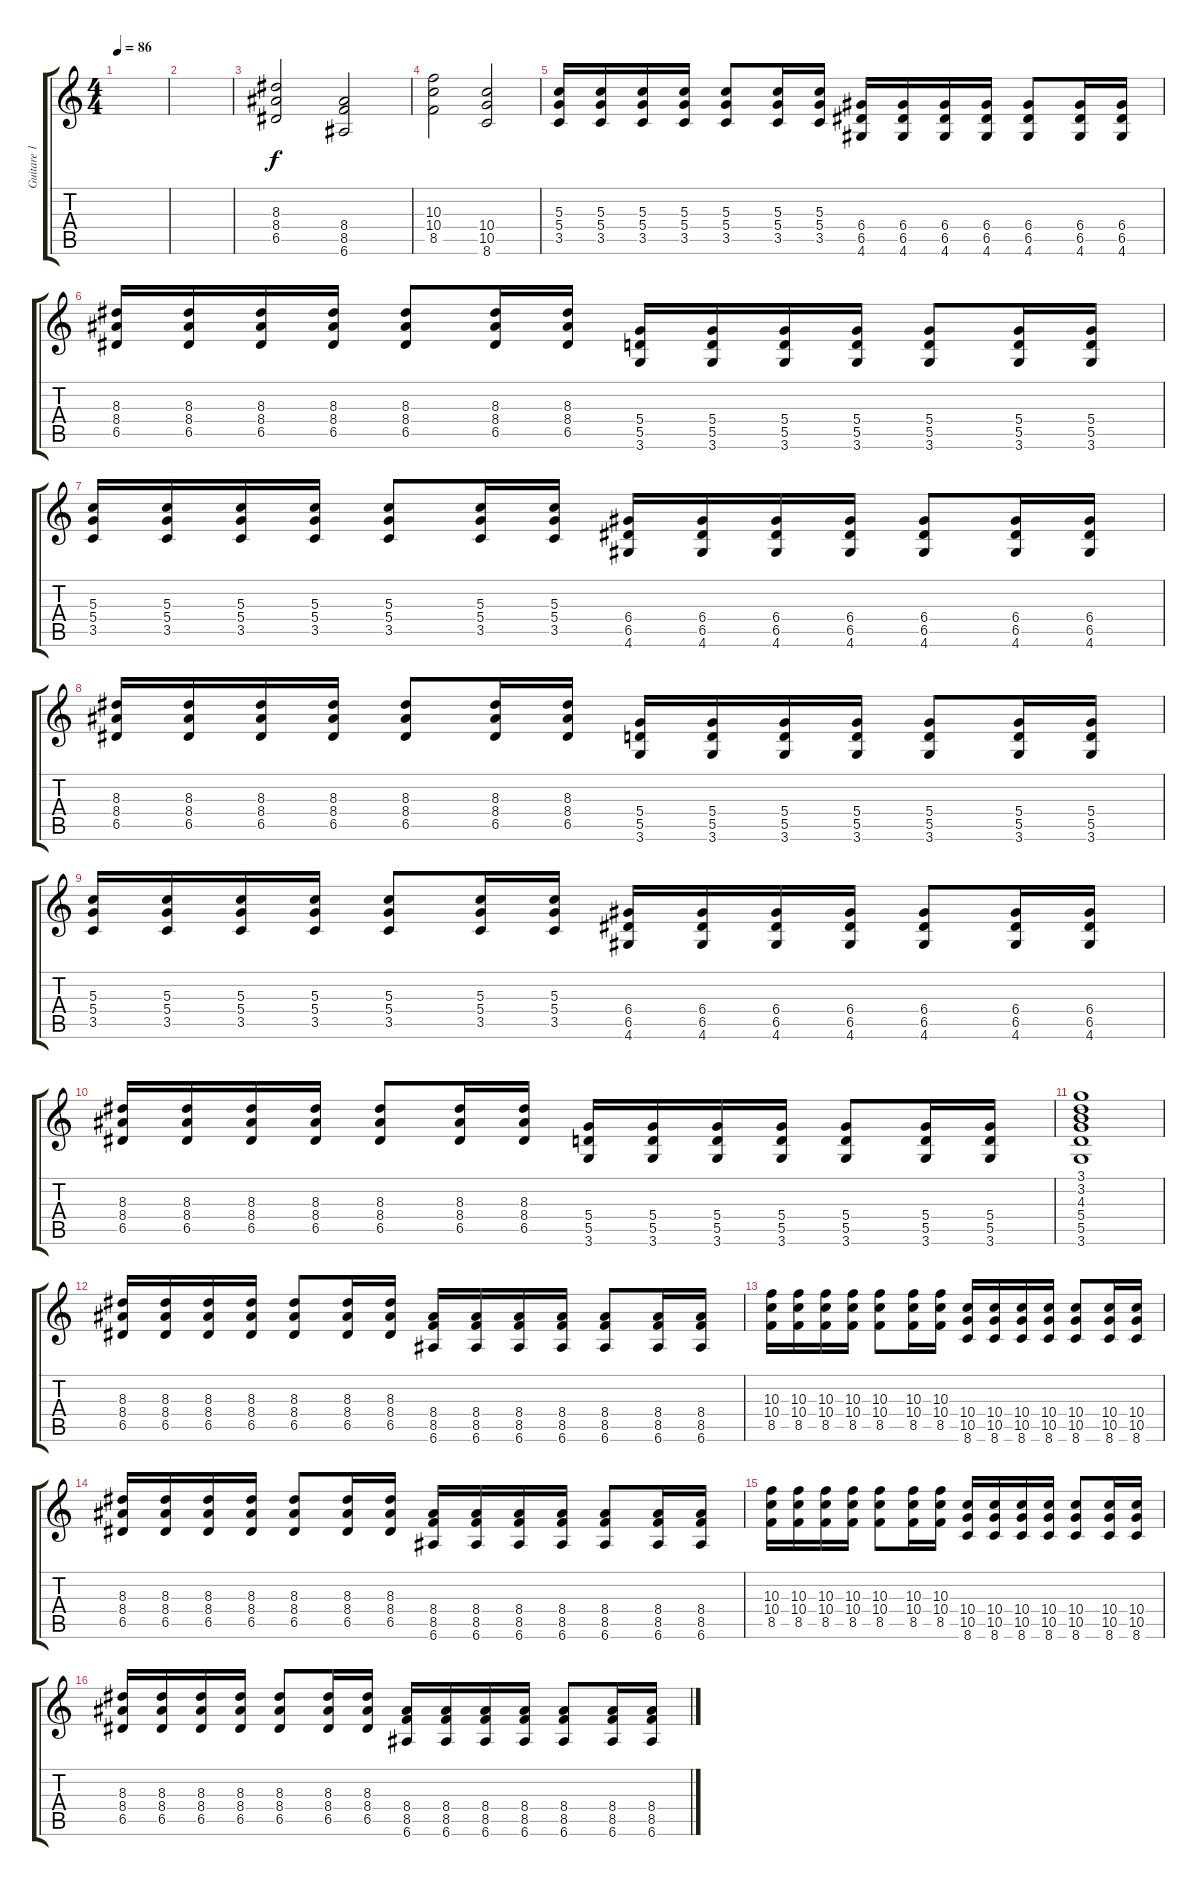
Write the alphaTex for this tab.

\track ("Guitare 1" "Guitare 1") {instrument overdrivenguitar}
\staff {score tabs}
\tuning (E4 B3 G3 D3 A2 E2) {hide}
\ts (4 4)
\tempo 86
\clef g2
\ks c
|
|
(8.3 8.4 6.5).2 (8.4 8.5 6.6).2 |
(10.3 10.4 8.5).2 (10.4 10.5 8.6).2 |
(5.3 5.4 3.5).16 (5.3 5.4 3.5).16 (5.3 5.4 3.5).16 (5.3 5.4 3.5).16 (5.3 5.4 3.5).8 (5.3 5.4 3.5).16 (5.3 5.4 3.5).16 (6.4 6.5 4.6).16 (6.4 6.5 4.6).16 (6.4 6.5 4.6).16 (6.4 6.5 4.6).16 (6.4 6.5 4.6).8 (6.4 6.5 4.6).16 (6.4 6.5 4.6).16 |
(8.3 8.4 6.5).16 (8.3 8.4 6.5).16 (8.3 8.4 6.5).16 (8.3 8.4 6.5).16 (8.3 8.4 6.5).8 (8.3 8.4 6.5).16 (8.3 8.4 6.5).16 (5.4 5.5 3.6).16 (5.4 5.5 3.6).16 (5.4 5.5 3.6).16 (5.4 5.5 3.6).16 (5.4 5.5 3.6).8 (5.4 5.5 3.6).16 (5.4 5.5 3.6).16 |
(5.3 5.4 3.5).16 (5.3 5.4 3.5).16 (5.3 5.4 3.5).16 (5.3 5.4 3.5).16 (5.3 5.4 3.5).8 (5.3 5.4 3.5).16 (5.3 5.4 3.5).16 (6.4 6.5 4.6).16 (6.4 6.5 4.6).16 (6.4 6.5 4.6).16 (6.4 6.5 4.6).16 (6.4 6.5 4.6).8 (6.4 6.5 4.6).16 (6.4 6.5 4.6).16 |
(8.3 8.4 6.5).16 (8.3 8.4 6.5).16 (8.3 8.4 6.5).16 (8.3 8.4 6.5).16 (8.3 8.4 6.5).8 (8.3 8.4 6.5).16 (8.3 8.4 6.5).16 (5.4 5.5 3.6).16 (5.4 5.5 3.6).16 (5.4 5.5 3.6).16 (5.4 5.5 3.6).16 (5.4 5.5 3.6).8 (5.4 5.5 3.6).16 (5.4 5.5 3.6).16 |
(5.3 5.4 3.5).16 (5.3 5.4 3.5).16 (5.3 5.4 3.5).16 (5.3 5.4 3.5).16 (5.3 5.4 3.5).8 (5.3 5.4 3.5).16 (5.3 5.4 3.5).16 (6.4 6.5 4.6).16 (6.4 6.5 4.6).16 (6.4 6.5 4.6).16 (6.4 6.5 4.6).16 (6.4 6.5 4.6).8 (6.4 6.5 4.6).16 (6.4 6.5 4.6).16 |
(8.3 8.4 6.5).16 (8.3 8.4 6.5).16 (8.3 8.4 6.5).16 (8.3 8.4 6.5).16 (8.3 8.4 6.5).8 (8.3 8.4 6.5).16 (8.3 8.4 6.5).16 (5.4 5.5 3.6).16 (5.4 5.5 3.6).16 (5.4 5.5 3.6).16 (5.4 5.5 3.6).16 (5.4 5.5 3.6).8 (5.4 5.5 3.6).16 (5.4 5.5 3.6).16 |
(3.1 3.2 4.3 5.4 5.5 3.6).1 |
(8.3 8.4 6.5).16 (8.3 8.4 6.5).16 (8.3 8.4 6.5).16 (8.3 8.4 6.5).16 (8.3 8.4 6.5).8 (8.3 8.4 6.5).16 (8.3 8.4 6.5).16 (8.4 8.5 6.6).16 (8.4 8.5 6.6).16 (8.4 8.5 6.6).16 (8.4 8.5 6.6).16 (8.4 8.5 6.6).8 (8.4 8.5 6.6).16 (8.4 8.5 6.6).16 |
(10.3 10.4 8.5).16 (10.3 10.4 8.5).16 (10.3 10.4 8.5).16 (10.3 10.4 8.5).16 (10.3 10.4 8.5).8 (10.3 10.4 8.5).16 (10.3 10.4 8.5).16 (10.4 10.5 8.6).16 (10.4 10.5 8.6).16 (10.4 10.5 8.6).16 (10.4 10.5 8.6).16 (10.4 10.5 8.6).8 (10.4 10.5 8.6).16 (10.4 10.5 8.6).16 |
(8.3 8.4 6.5).16 (8.3 8.4 6.5).16 (8.3 8.4 6.5).16 (8.3 8.4 6.5).16 (8.3 8.4 6.5).8 (8.3 8.4 6.5).16 (8.3 8.4 6.5).16 (8.4 8.5 6.6).16 (8.4 8.5 6.6).16 (8.4 8.5 6.6).16 (8.4 8.5 6.6).16 (8.4 8.5 6.6).8 (8.4 8.5 6.6).16 (8.4 8.5 6.6).16 |
(10.3 10.4 8.5).16 (10.3 10.4 8.5).16 (10.3 10.4 8.5).16 (10.3 10.4 8.5).16 (10.3 10.4 8.5).8 (10.3 10.4 8.5).16 (10.3 10.4 8.5).16 (10.4 10.5 8.6).16 (10.4 10.5 8.6).16 (10.4 10.5 8.6).16 (10.4 10.5 8.6).16 (10.4 10.5 8.6).8 (10.4 10.5 8.6).16 (10.4 10.5 8.6).16 |
(8.3 8.4 6.5).16 (8.3 8.4 6.5).16 (8.3 8.4 6.5).16 (8.3 8.4 6.5).16 (8.3 8.4 6.5).8 (8.3 8.4 6.5).16 (8.3 8.4 6.5).16 (8.4 8.5 6.6).16 (8.4 8.5 6.6).16 (8.4 8.5 6.6).16 (8.4 8.5 6.6).16 (8.4 8.5 6.6).8 (8.4 8.5 6.6).16 (8.4 8.5 6.6).16
